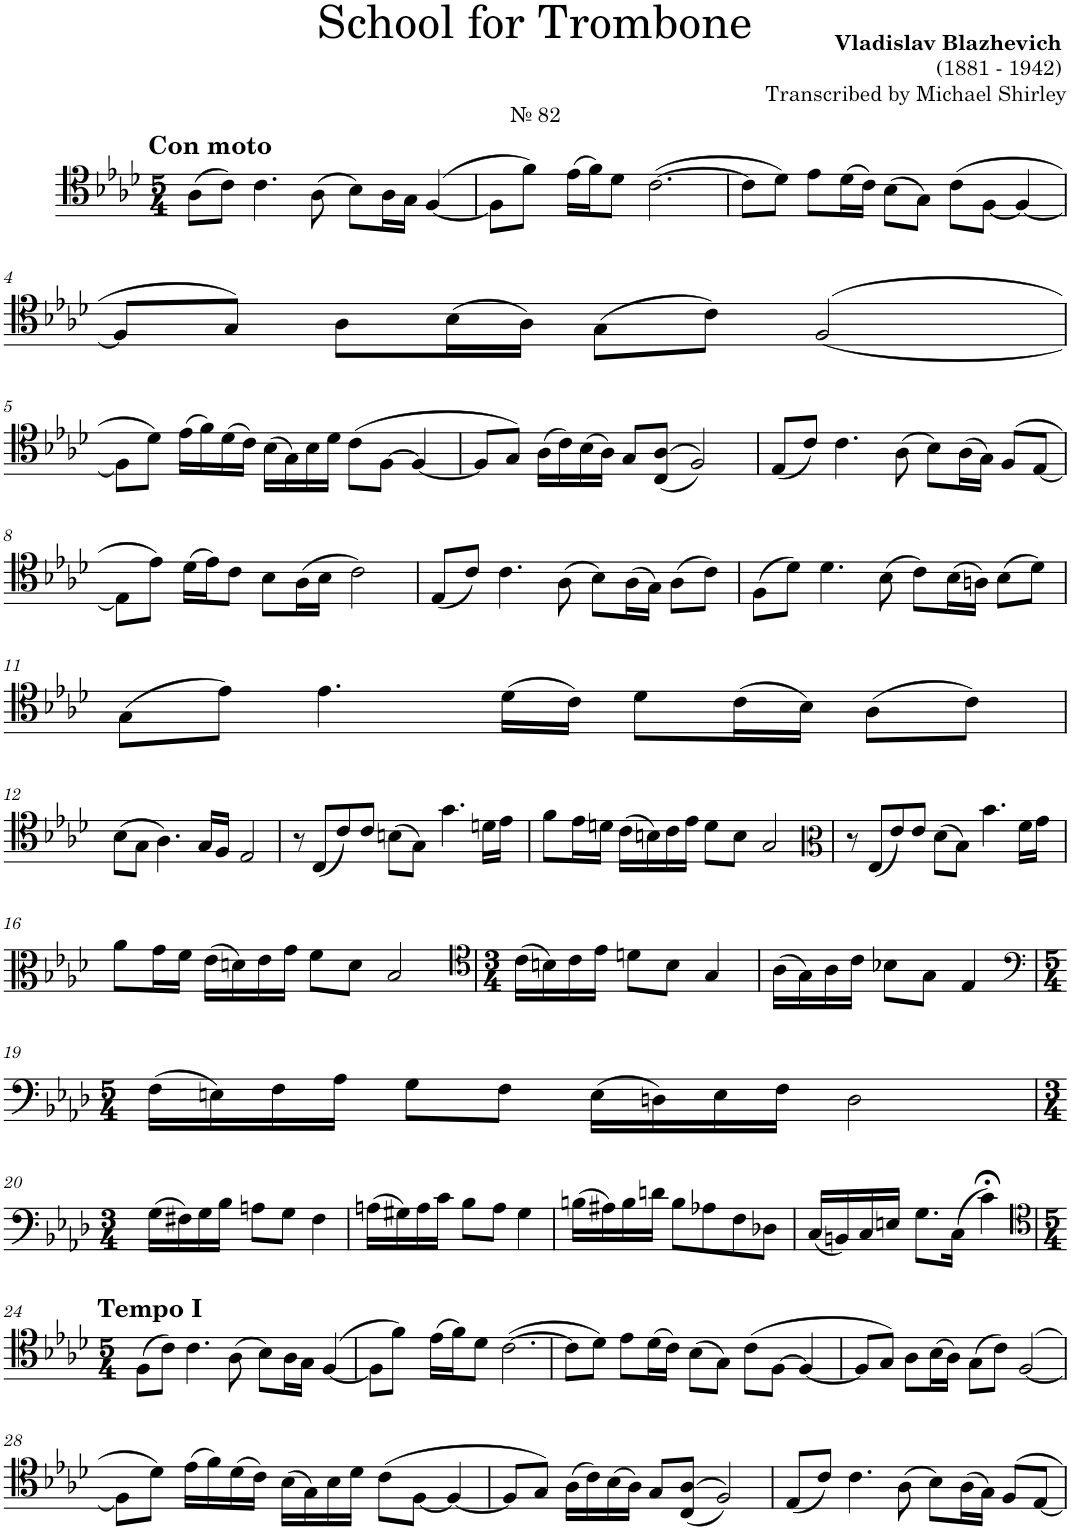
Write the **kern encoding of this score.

**kern
*part1
*staff1
*I"Trombone
*I'Tbn.
*clefC4
*k[b-e-a-d-]
*M5/4
=1
!LO:TX:a:t=№ 82
!LO:TX:a:B:t=Con moto
(8A-\L
8c\J)
4.c\
(8A-\
8B-\L)
16A-\L
16G\JJ
([<4F/
=2
8F\L]
8f\J)
(16e-\LL
16f\J)
8d-\J
([2.c\
=3
8c\L]
8d-\J)
8e-\L
(16d-\L
16c\JJ)
(8B-\L
8G\J)
(8c\L
[<8F\J
4F/_
!!LO:LB:g=z
=4
8F/L]
8G/J)
8A-\L
(16B-\L
16A-\JJ)
(8G\L
8c\J)
([<2F/
!!LO:LB:g=z
=5
8F\L]
8d-\J)
(16e-\LL
16f\)
(16d-\
16c\JJ)
(16B-\LL
16G\)
16B-\
16d-\JJ
(8c\L
[8F\J
4F/_
=6
8F/L]
8G/J)
(16A-\LL
16c\)
(16B-\
16A-\JJ)
8G/L
(>(8C/ 8A-/J
2F/))
=7
(8E-/L
8c/J)
4.c\
(8A-\
8B-\L)
(16A-\L
16G\JJ)
(8F/L
[<8E-/J
!!LO:LB:g=z
=8
8E-\L]
8e-\J)
(16d-\LL
16e-\J)
8c\J
8B-\L
(16A-\L
16B-\JJ
2c\)
=9
(8E-/L
8c/J)
4.c\
(8A-\
8B-\L)
(16A-\L
16G\JJ)
(8A-\L
8c\J)
=10
(8F\L
8d-\J)
4.d-\
(8B-\
8c\L)
(16B-\L
16An\JJ)
(8B-\L
8d-\J)
!!LO:LB:g=z
=11
(8G\L
8e-\J)
4.e-\
(16d-\LL
16c\JJ)
8d-\L
(16c\L
16B-\JJ)
(8A-\L
8c\J)
!!LO:LB:g=z
=12
(8B-\L
8G\J
4.A-\)
16G/LL
16F/JJ
2E-/
=13
8r
(8C/L
8c/)
8c/J
(8Bn\L
8G\J)
4.g\
16dn\LL
16e-\JJ
=14
8f\L
16e-\L
16dn\JJ
(16c\LL
16Bn\)
16c\
16e-\JJ
8d\L
8B\J
2G/
=15
*clefC3
8r
(8E-/L
8e-/)
8e-/J
(8d-\L
8B-\J)
4.b-\
16f\LL
16g\JJ
!!LO:LB:g=z
=16
8a-\L
16g\L
16f\JJ
(16e-\LL
16dn\)
16e-\
16g\JJ
8f\L
8d\J
2B-/
=17
*clefC4
*M3/4
(16c\LL
16Bn\)
16c\
16e-\JJ
8dn\L
8B\J
4G/
=18
(16A-\LL
16G\)
16A-\
16c\JJ
8B-X\L
8G\J
4E-/
!!LO:LB:g=z
=19
*clefF4
*M5/4
(16F\LL
16En\)
16F\
16A-\JJ
8G\L
8F\J
(16E\LL
16Dn\)
16E\
16F\JJ
2D\
!!LO:LB:g=z
=20
*M3/4
(16G\LL
16F#X\)
16G\
16B-\JJ
8An\L
8G\J
4F#\
=21
(16An\LL
16G#X\)
16A\
16c\JJ
8B-\L
8A\J
4G#\
=22
(16Bn\LL
16A#X\)
16B\
16dn\JJ
8B\L
8A-X\
8F\
8D-X\J
=23
(16C/LL
16BBn/)
16C/
16En/JJ
8.G\L
(16C\Jk
4c;<\)
!!LO:LB:g=z
=24
*clefC4
*M5/4
!LO:TX:a:B:t=Tempo I
(8F\L
8c\J)
4.c\
(8A-\
8B-\L)
16A-\L
16G\JJ
([<4F/
=25
8F\L]
8f\J)
(16e-\LL
16f\J)
8d-\J
([2.c\
=26
8c\L]
8d-\J)
8e-\L
(16d-\L
16c\JJ)
(8B-\L
8G\J)
(8c\L
[8F\J
4F/_
=27
8F/L]
8G/J)
8A-\L
(16B-\L
16A-\JJ)
(8G\L
8c\J)
([<2F/
!!LO:LB:g=z
=28
8F\L]
8d-\J)
(16e-\LL
16f\)
(16d-\
16c\JJ)
(16B-\LL
16G\)
16B-\
16d-\JJ
(8c\L
[<8F\J
4F/_
=29
8F/L]
8G/J)
(16A-\LL
16c\)
(16B-\
16A-\JJ)
8G/L
(>(8C/ 8A-/J
2F/))
=30
(8E-/L
8c/J)
4.c\
(8A-\
8B-\L)
(16A-\L
16G\JJ)
8F/L
[<8E-/J
=
*-
